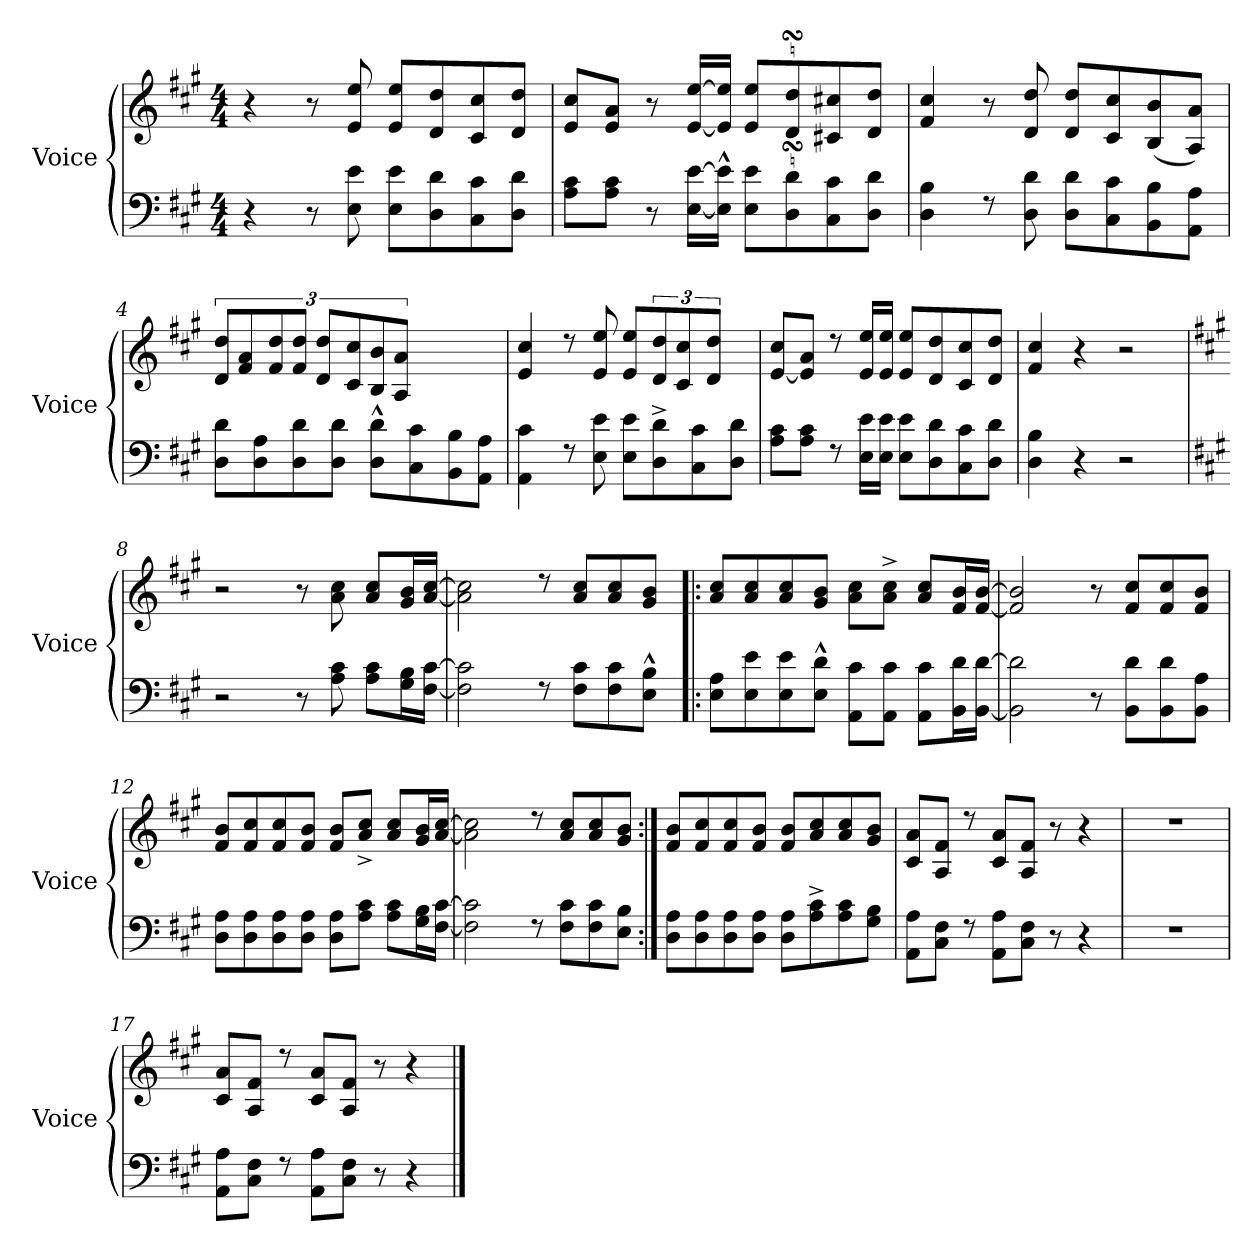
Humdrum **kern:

**kern	**kern
*part2	*part1
*staff2	*staff1
*I"Voice	*I"Voice
*I'Voice	*I'Voice
*clefF4	*clefG2
*k[f#c#g#]	*k[f#c#g#]
*M4/4	*M4/4
=1	=1
4r	4r
8r	8r
8E\ 8e\	8e/ 8ee/
8E\ 8e\L	8e/ 8ee/L
8D\ 8d\	8d/ 8dd/
8C#\ 8c#\	8c#/ 8cc#/
8D\ 8d\J	8d/ 8dd/J
=2	=2
8A\ 8c#\L	8e/ 8cc#/L
8A\ 8c#\J	8e/ 8a/J
8r	8r
[<16E\ [>16e\LL	[<16e/ [>16ee/LL
16E\]^^> 16e\]^^>JJ	16e/] 16ee/]JJ
8E\ 8e\L	8e/ 8ee/L
8D\ 8d\	8d/sSSS 8dd/sSSS
8C#\ 8c#\	8c#/ 8cc#/
8D\ 8d\J	8d/ 8dd/J
!!LO:LB:g=z
=3	=3
4D\ 4B\	4f#/ 4cc#/
8rE	8r
8D\ 8d\	8d/ 8dd/
8D\ 8d\L	8d/ 8dd/L
8C#\ 8c#\	8c#/ 8cc#/
8BB\ 8B\	(<8B/ 8b/
8AA\ 8A\J	8A/ 8a/J)
=4	=4
8D\ 8d\L	12d/ 12dd/L
.	12f#/ 12a/
8D\ 8A\	.
.	12f#/ 12dd/
8D\ 8d\	12f#/ 12dd/J
.	12d/ 12dd/L
8D\ 8d\J	.
.	12c#/ 12cc#/
8D\^^> 8d\^^>L	12B/ 12b/
.	12A/ 12a/J
8C#\ 8c#\	.
.	3ryy
8BB\ 8B\	.
8AA\ 8A\J	.
!!LO:LB:g=z
=5	=5
4AA\ 4c#\	4e/ 4cc#/
8rE	8rcc
8E\ 8e\	8e/ 8ee/
8E\ 8e\L	8e/ 8ee/L
8D\^> 8d\^>	12d/ 12dd/
.	12c#/ 12cc#/
8C#\ 8c#\	.
.	12d/ 12dd/J
8D\ 8d\J	8ryy
=6	=6
8A\ 8c#\L	[<8e/ 8cc#/L
8A\ 8c#\J	8e/] 8a/J
8rE	8rcc
16E\ 16e\LL	16e/ 16ee/LL
16E\ 16e\JJ	16e/ 16ee/JJ
8E\ 8e\L	8e/ 8ee/L
8D\ 8d\	8d/ 8dd/
8C#\ 8c#\	8c#/ 8cc#/
8D\ 8d\J	8d/ 8dd/J
=7	=7
4D\ 4B\	4f#/ 4cc#/
4r	4r
2rE	2rcc
!!LO:PB:g=z
=8	=8
*k[f#c#g#]	*k[f#c#g#]
2rE	2rcc
8r	8r
8A\ 8c#\	8a\ 8cc#\
8A\ 8c#\L	8a/ 8cc#/L
16G#\ 16B\L	16g#/ 16b/L
[<16F#\ [>16c#\JJ	[<16a/ [>16cc#/JJ
=9	=9
2F#\] 2c#\]	2a\] 2cc#\]
8rE	8rcc
8F#\ 8c#\L	8a/ 8cc#/L
8F#\ 8c#\	8a/ 8cc#/
8E\^^> 8B\^^>J	8g#/ 8b/J
!!LO:LB:g=z
=10!|:	=10!|:
8E\ 8A\L	8a/ 8cc#/L
8E\ 8e\	8a/ 8cc#/
8E\ 8e\	8a/ 8cc#/
8E\^^> 8d\^^>J	8g#/ 8b/J
8AA\ 8c#\L	8a\ 8cc#\L
8AA\ 8c#\J	8a\^< 8cc#\^<J
8AA\ 8c#\L	8a/ 8cc#/L
16BB\ 16d\L	16f#/ 16b/L
[<16BB\ [>16d\JJ	[<16f#/ [>16b/JJ
=11	=11
2BB\] 2d\]	2f#/] 2b/]
8r	8r
8BB\ 8d\L	8f#/ 8cc#/L
8BB\ 8d\	8f#/ 8cc#/
8BB\ 8A\J	8f#/ 8b/J
!!LO:LB:g=z
=12	=12
8D\ 8A\L	8f#/ 8b/L
8D\ 8A\	8f#/ 8cc#/
8D\ 8A\	8f#/ 8cc#/
8D\ 8A\J	8f#/ 8b/J
8D\ 8A\L	8f#/ 8b/L
8A\ 8c#\J	8a/^< 8cc#/^<J
8A\ 8c#\L	8a/ 8cc#/L
16G#\ 16B\L	16g#/ 16b/L
[<16F#\ [>16c#\JJ	[<16a/ [>16cc#/JJ
=13	=13
2F#\] 2c#\]	2a\] 2cc#\]
8rE	8rcc
8F#\ 8c#\L	8a/ 8cc#/L
8F#\ 8c#\	8a/ 8cc#/
8E\ 8B\J	8g#/ 8b/J
!!LO:LB:g=z
=14:|!	=14:|!
8D\ 8A\L	8f#/ 8b/L
8D\ 8A\	8f#/ 8cc#/
8D\ 8A\	8f#/ 8cc#/
8D\ 8A\J	8f#/ 8b/J
8D\ 8A\L	8f#/ 8b/L
8A\^> 8c#\^>	8a/ 8cc#/
8A\ 8c#\	8a/ 8cc#/
8G#\ 8B\J	8g#/ 8b/J
=15	=15
8AA\ 8A\L	8c#/ 8a/L
8C#\ 8F#\J	8A/ 8f#/J
8rE	8rcc
8AA\ 8A\L	8c#/ 8a/L
8C#\ 8F#\J	8A/ 8f#/J
8r	8r
4r	4r
=16	=16
1rF	1rdd
=17	=17
8AA\ 8A\L	8c#/ 8a/L
8C#\ 8F#\J	8A/ 8f#/J
8rE	8rcc
8AA\ 8A\L	8c#/ 8a/L
8C#\ 8F#\J	8A/ 8f#/J
8r	8r
4r	4r
==	==
*-	*-
